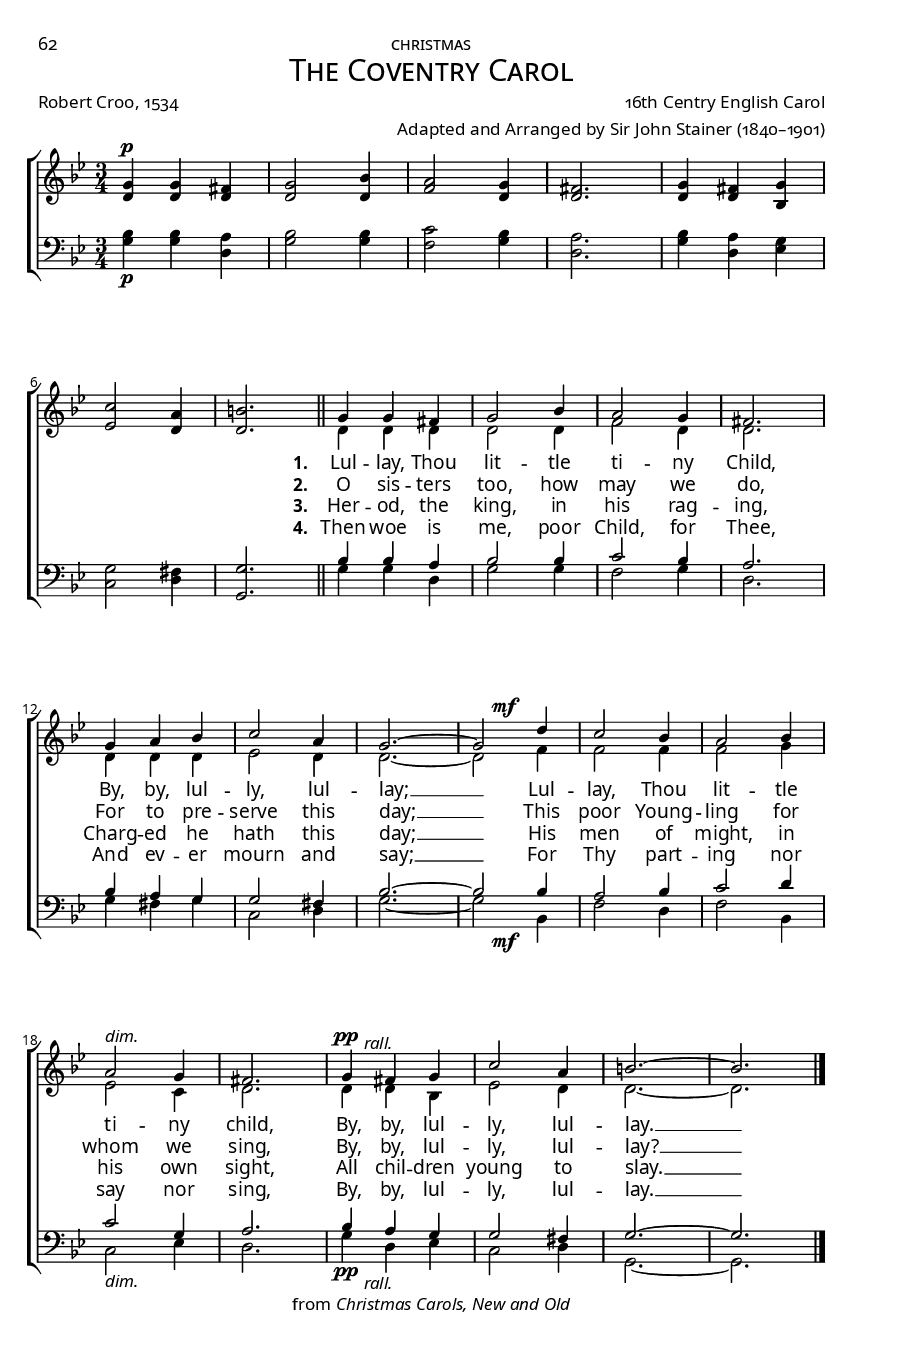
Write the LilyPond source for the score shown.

\version "2.14.2"
\include "util.ly"
\header {
  title = \markup{\override #'(font-name . "Garamond Premr Pro Smbd Subh"){ \abs-fontsize #15 \smallCapsOldStyle"The Coventry Carol"}}
  poet = \markup\oldStyleNum"Robert Croo, 1534"
  composer = \markup\oldStyleNum"16th Centry English Carol"
  arranger = \markup\oldStyleNum"Adapted and Arranged by Sir John Stainer (1840–1901)"
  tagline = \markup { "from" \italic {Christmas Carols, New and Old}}
}
\paper {
  paper-height = 9\in
  paper-width = 6\in
  indent = 0\in
  %system-system-spacing = #'((basic-distance . 10) (padding . 0))
  %system-system-spacing =
  %  #'((basic-distance . 0)
  %     (minimum-distance . 0)
  %     (padding . -0.35)
  %     (stretchability . 100))
  ragged-last-bottom = ##f
  ragged-bottom = ##f
  two-sided = ##t
  inner-margin = 0.5\in
  outer-margin = 0.25\in
  top-margin = 0.25\in
  bottom-margin = 0.25\in
  first-page-number = #062
  print-first-page-number = ##t
  headerLine = \markup{ \smallCapsOldStyle"christmas"}
  oddHeaderMarkup = \markup\fill-line{
     \abs-fontsize #8.5
     \combine 
        \fill-line{"" \on-the-fly #print-page-number-check-first
        \oldStylePageNum""
        }
        \fill-line{\headerLine}
  }
  evenHeaderMarkup = \markup {
     \abs-fontsize #8.5
     \combine
        \on-the-fly #print-page-number-check-first
        \oldStylePageNum""
        \fill-line{\headerLine}
  }
}
#(set-global-staff-size 15) \paper{ #(define fonts (make-pango-font-tree "GoudyOlSt BT" "Garamond Premier Pro" "Garamond Premier Pro" (/ 15 20))) }
global = {
  \key bes \major
  \time 3/4
  \override DynamicLineSpanner #'staff-padding = #0.0
  \override DynamicLineSpanner #'Y-extent = #'(-1 . 1)
}

sopMusic = \relative c'' {
  <g d>4^\p <g d> <fis d> |
  <g d>2 <bes d,>4 |
  <a f>2 <g d>4 |
  <fis d>2. |
  <g d>4 <fis d> <g bes,> | \break
  <c ees,>2 <a d,>4 | 
  <b d,>2. \bar "||" 
  
  g4 g fis |
  g2 bes4 |
  a2 g4 |
  fis2. | \break
  
  g4 a bes |
  c2 a4 |
  g2.~ |
  <<g2 {s4 s^\mf}>> d'4 |
  c2 bes4 |
  a2 bes4 | \break
  
  a2^\markup\italic"dim." g4 |
  fis2. |
  <<g4 {s8^\pp s^\markup\italic"rall."}>> fis4 g |
  c2 a4 |
  b2.~ |
  b2. \bar "|."
}
sopWords = \lyricmode {
  
}

altoMusic = \relative c' {
  s2.*7 |
  
  d4 d d |
  d2 d4 |
  f2 d4 |
  d2. |
  
  d4 d d |
  ees2 d4 |
  d2.~ |
  d2 f4 |
  f2 f4 |
  f2 g4 |
  
  ees2 c4 |
  d2. |
  d4 d bes |
  ees2 d4 |
  d2.~ |
  d2. \bar "|."
}
altoWords = \lyricmode {
  \dropLyricsXI
  \repeat unfold 14 \skip 1
  \set stanza = #"1. "
  Lul -- lay, Thou lit -- tle ti -- ny Child,
  By, by, lul -- ly, lul -- lay; __
  Lul -- lay, Thou lit -- tle ti -- ny child,
  By, by, lul -- ly, lul -- lay. __
}
altoWordsII = \lyricmode {
  \dropLyricsXI
  \repeat unfold 14 \skip 1
  \set stanza = #"2. "
  O sis -- ters too, how may we do,
  For to pre -- serve this day; __
  This poor Young -- ling for whom we sing,
  By, by, lul -- ly, lul -- lay? __
}
altoWordsIII = \lyricmode {
  \dropLyricsXI
  \repeat unfold 14 \skip 1
  \set stanza = #"3. "
  Her -- od, the king, in his rag -- ing,
  Charg -- ed he hath this day; __
  His men of might, in his own sight,
  All chil -- dren young to slay. __
}
altoWordsIV = \lyricmode {
  \dropLyricsXI
  \repeat unfold 14 \skip 1
  \set stanza = #"4. "
  Then woe is me, poor Child, for Thee,
  And ev -- er mourn and say; __
  For Thy part -- ing nor say nor sing,
  By, by, lul -- ly, lul -- lay. __
}

tenorMusic = \relative c' {
  s2.*6_\p |
  
  <g g,>2. ~ |
  
  bes4 bes a |
  bes2 bes4 |
  c2 bes4 |
  a2. |
  
  bes4 a g |
  g2 fis4 |
  bes2.~ |
  <<bes2 {s4 s_\mf}>> bes4 |
  a2 bes4 |
  c2 d4 |
  
  c2_\markup\italic"dim." g4 |
  a2. |
  <<bes4 {s8_\pp s_\markup\italic"rall."}>> a4 g |
  g2 fis4 |
  g2.~ |
  g2. \bar "|."
}
tenorWords = \lyricmode {

}

bassMusic = \relative c' {
  <bes g>4 q <a d,> |
  <bes g>2 q4 |
  <c f,>2 <bes g>4 |
  <a d,>2. |
  <bes g>4 <a d,> <g ees> |
  <g c,>2 <fis d>4 |
  
  s2. |
  g4 g d |
  g2 g4 |
  f2 g4 |
  d2. |
  
  g4 fis g |
  c,2 d4 |
  g2.~ |
  g2 bes,4 |
  f'2 d4 |
  f2 bes,4 |
  
  c2 ees4 |
  d2. |
  g4 d ees |
  c2 d4 |
  g,2.~ |
  g2. \bar "|."
}
bassWords = \lyricmode {

}

\score {
  <<
   \new ChoirStaff <<
%    \new Lyrics = sopranos \with { \override VerticalAxisGroup #'nonstaff-relatedstaff-spacing = #'((basic-distance . 1)) }
    \new Staff = women <<
      \new Voice = "sopranos" { \voiceOne << \global \sopMusic >> }
      \new Voice = "altos" { \voiceTwo << \global \altoMusic >> }
    >>
    \new Lyrics \with { alignAboveContext = #"women" \override VerticalAxisGroup #'nonstaff-relatedstaff-spacing = #'((basic-distance . 1))} \lyricsto "sopranos" \sopWords
    \new Lyrics = "altosIV"  \with { alignBelowContext = #"women" } \lyricsto "sopranos" \altoWordsIV
    \new Lyrics = "altosIII"  \with { alignBelowContext = #"women" } \lyricsto "sopranos" \altoWordsIII
    \new Lyrics = "altosII"  \with { alignBelowContext = #"women" } \lyricsto "sopranos" \altoWordsII
    \new Lyrics = "altos"  \with { alignBelowContext = #"women" \override VerticalAxisGroup #'nonstaff-relatedstaff-spacing = #'((padding . -0.5)) } \lyricsto "sopranos" \altoWords
   \new Staff = men <<
      \clef bass
      \new Voice = "tenors" { \voiceOne << \global \tenorMusic >> }
      \new Voice = "basses" { \voiceTwo << \global \bassMusic >> }
    >>
    \new Lyrics \with { alignAboveContext = #"men" \override VerticalAxisGroup #'nonstaff-relatedstaff-spacing = #'((basic-distance . 1)) } \lyricsto "tenors" \tenorWords
    \new Lyrics \with { alignBelowContext = #"men" \override VerticalAxisGroup #'nonstaff-relatedstaff-spacing = #'((basic-distance . 1)) } \lyricsto "basses" \bassWords
  >>
%    \new PianoStaff << \new Staff { \new Voice { \pianoRH } } \new Staff { \clef "bass" \pianoLH } >>
  >>
  \layout {
    \context {
      \Score
      %\override SpacingSpanner #'base-shortest-duration = #(ly:make-moment 1 8)
      %\override SpacingSpanner #'common-shortest-duration = #(ly:make-moment 1 4)
    }
    \context {
      % Remove all empty staves
      % \Staff \RemoveEmptyStaves \override VerticalAxisGroup #'remove-first = ##t
    }
    \context {
      \Lyrics
      \override LyricText #'X-offset = #center-on-word
    }
  }
  \midi {
    \tempo 4 = 90
    \set Staff.midiInstrument = "flute"
  
    \context {
      \Voice
      \remove "Dynamic_performer"
    }
  }
}
